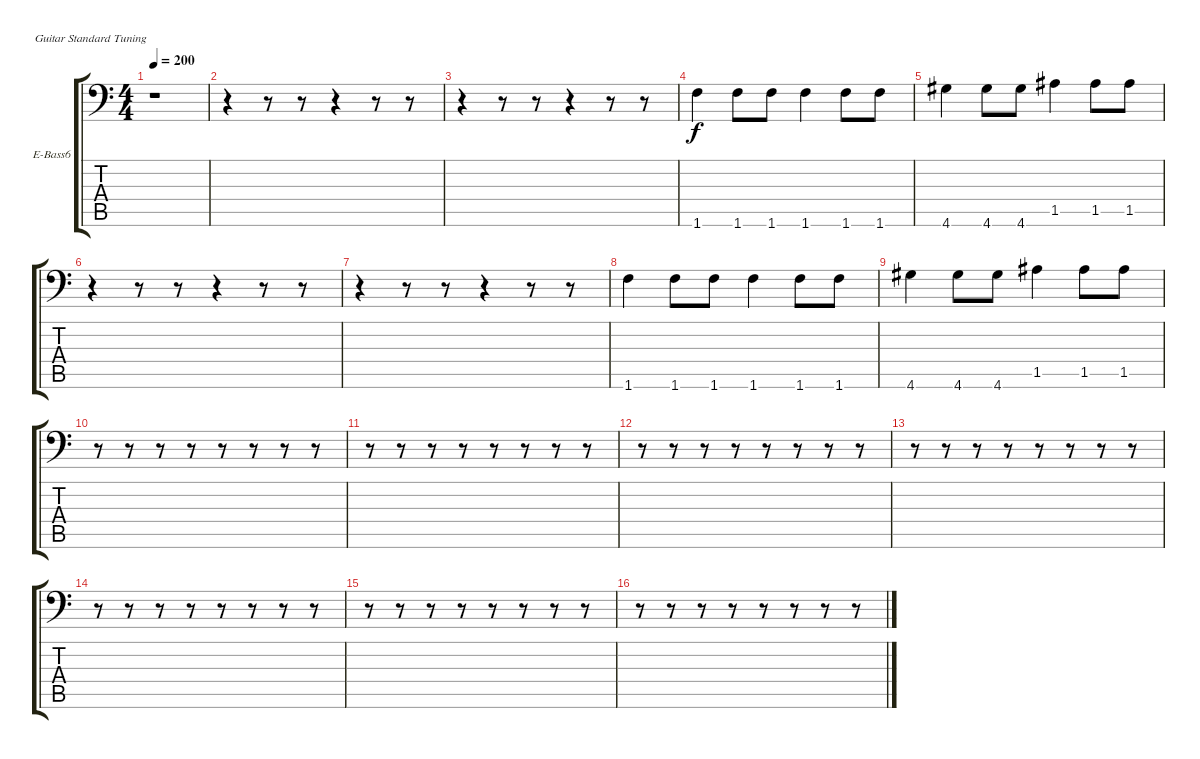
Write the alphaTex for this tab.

\bracketExtendMode groupsimilarinstruments
\firstSystemTrackNameOrientation horizontal
\otherSystemsTrackNameOrientation horizontal
\track ("Бас" "E-Bass6") {instrument electricbasspick}
\staff {score tabs}
\tuning (E4 B3 G3 D3 A2 E2)
\ts (4 4)
\tempo 200
\clef f4
\ks c
r.1{dy f} |
r.4 r.8 r.8 r.4 r.8 r.8 |
r.4 r.8 r.8 r.4 r.8 r.8 |
1.6.4 1.6.8 1.6.8 1.6.4 1.6.8 1.6.8 |
4.6.4 4.6.8 4.6.8 1.5.4 1.5.8 1.5.8 |
r.4 r.8 r.8 r.4 r.8 r.8 |
r.4 r.8 r.8 r.4 r.8 r.8 |
1.6.4 1.6.8 1.6.8 1.6.4 1.6.8 1.6.8 |
4.6.4 4.6.8 4.6.8 1.5.4 1.5.8 1.5.8 |
r.8 r.8 r.8 r.8 r.8 r.8 r.8 r.8 |
r.8 r.8 r.8 r.8 r.8 r.8 r.8 r.8 |
r.8 r.8 r.8 r.8 r.8 r.8 r.8 r.8 |
r.8 r.8 r.8 r.8 r.8 r.8 r.8 r.8 |
r.8 r.8 r.8 r.8 r.8 r.8 r.8 r.8 |
r.8 r.8 r.8 r.8 r.8 r.8 r.8 r.8 |
r.8 r.8 r.8 r.8 r.8 r.8 r.8 r.8
